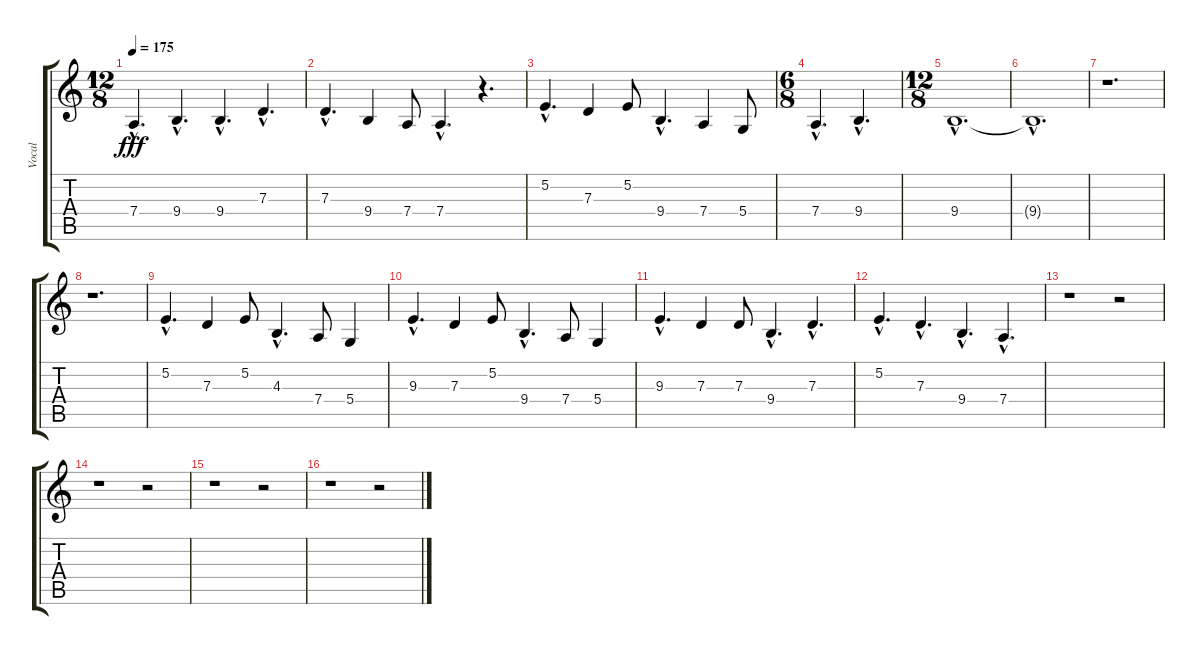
\track ("Vocal" "Vocal") {instrument altosax}
\staff {score tabs}
\tuning (E4 B3 G3 D3 A2 E2) {hide}
\ts (12 8)
\tempo 175
\clef g2
\ks c
7.4{hac}.4{d dy fff} 9.4{hac}.4{d} 9.4{hac}.4{d} 7.3{hac}.4{d} |
7.3{hac}.4{d} 9.4.4 7.4.8 7.4{hac}.4{d} r.4{d} |
5.2{hac}.4{d} 7.3.4 5.2.8 9.4{hac}.4{d} 7.4.4 5.4.8 |
\ts (6 8)
7.4{hac}.4{d} 9.4{hac}.4{d} |
\ts (12 8)
9.4{hac}.1{d} |
9.4{hac t}.1{d} |
r.1{d} |
r.1{d} |
5.2{hac}.4{d} 7.3.4 5.2.8 4.3{hac}.4{d} 7.4.8 5.4.4 |
9.3{hac}.4{d} 7.3.4 5.2.8 9.4{hac}.4{d} 7.4.8 5.4.4 |
9.3{hac}.4{d} 7.3.4 7.3.8 9.4{hac}.4{d} 7.3{hac}.4{d} |
5.2{hac}.4{d} 7.3{hac}.4{d} 9.4{hac}.4{d} 7.4{hac}.4{d} |
r.1 r.2 |
r.1 r.2 |
r.1 r.2 |
r.1 r.2
